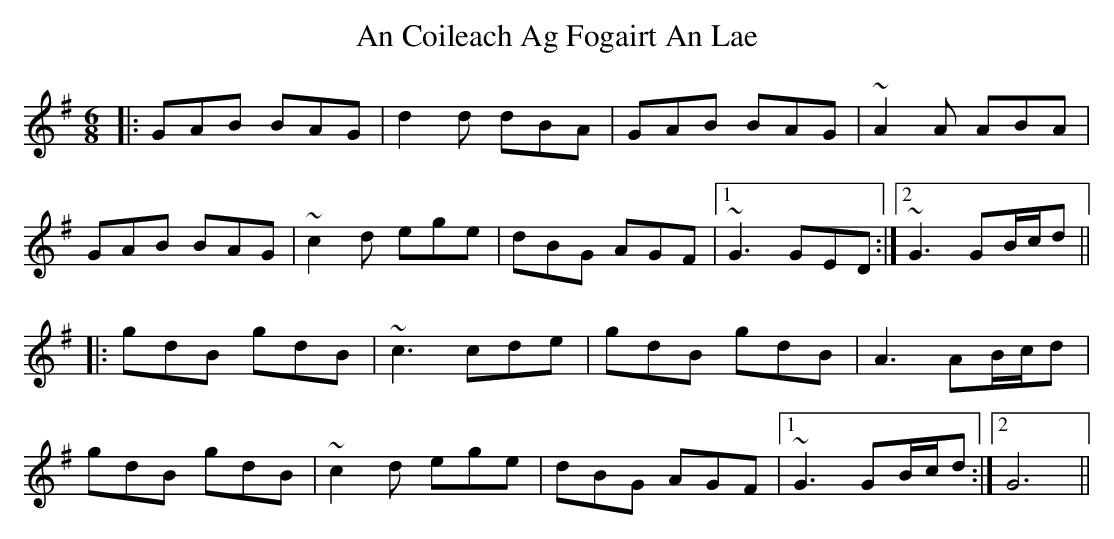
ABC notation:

X:1
T: An Coileach Ag Fogairt An Lae
M: 6/8
L: 1/8
K: Gmaj
|:GAB BAG|d2d dBA|GAB BAG|~A2A ABA|
GAB BAG|~c2d ege|dBG AGF|1 ~G3 GED:|2 ~G3 GB/c/d||
|:gdB gdB|~c3 cde|gdB gdB|A3 AB/c/d|
gdB gdB|~c2d ege|dBG AGF|1 ~G3 GB/c/d:|2 G6||
